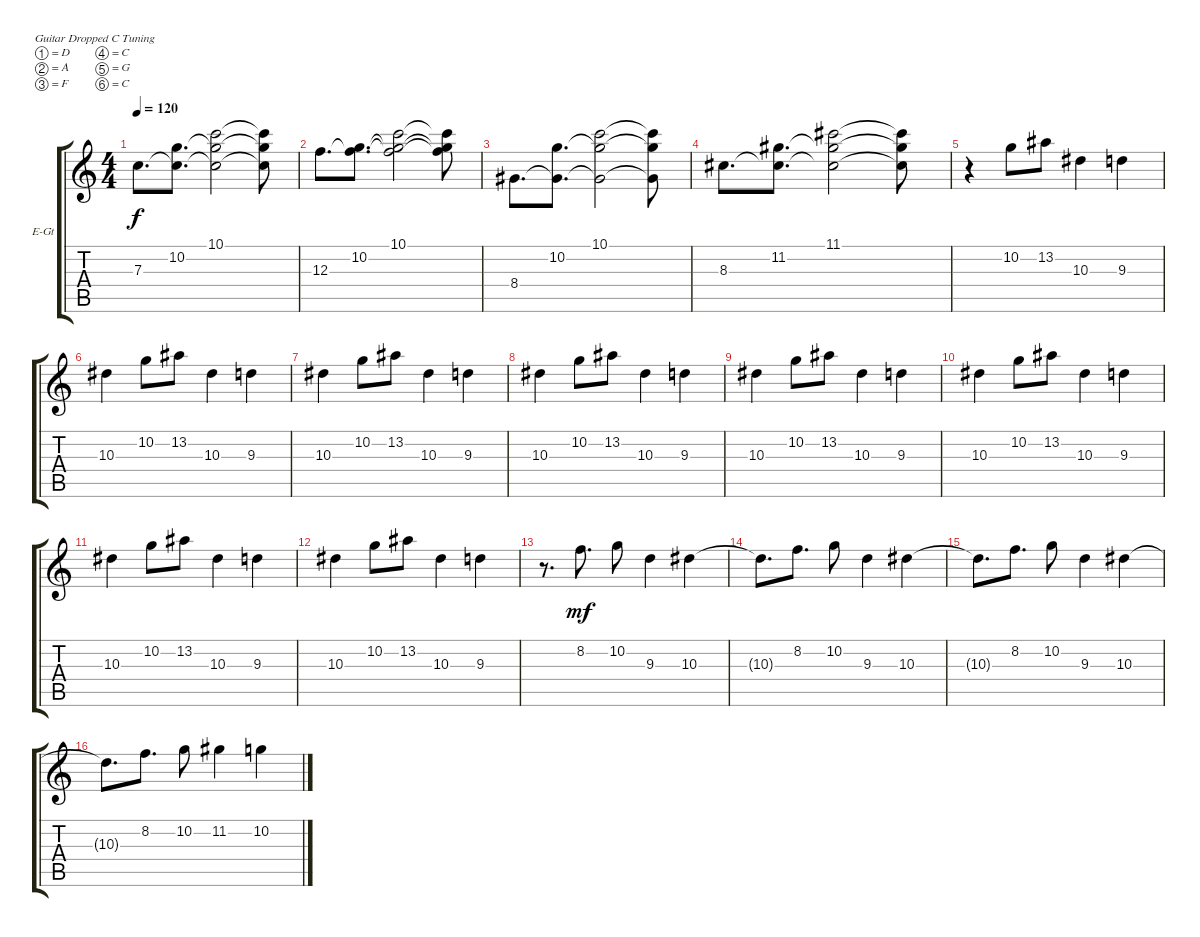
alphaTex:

\bracketExtendMode groupsimilarinstruments
\firstSystemTrackNameOrientation horizontal
\otherSystemsTrackNameOrientation horizontal
\track ("Electric Guitar 2" "E-Gt") {instrument distortionguitar}
\staff {score tabs}
\tuning (D4 A3 F3 C3 G2 C2)
\ts (4 4)
\tempo 120
\clef g2
\ks c
7.3.8{d dy f} (10.2 7.3{t}).8{d} (10.1 10.2{t} 7.3{t}).2 (10.1{t} 10.2{t} 7.3{t}).8 |
12.3.8{d} (10.2 12.3{t}).8{d} (10.1 10.2{t} 12.3{t}).2 (10.1{t} 10.2{t} 12.3{t}).8 |
8.4.8{d} (10.2 8.4{t}).8{d} (10.1 10.2{t} 8.4{t}).2 (10.1{t} 10.2{t} 8.4{t}).8 |
8.3.8{d} (11.2 8.3{t}).8{d} (11.1 11.2{t} 8.3{t}).2 (11.1{t} 11.2{t} 8.3{t}).8 |
r.4 10.2.8 13.2.8 10.3.4 9.3.4 |
10.3.4 10.2.8 13.2.8 10.3.4 9.3.4 |
10.3.4 10.2.8 13.2.8 10.3.4 9.3.4 |
10.3.4 10.2.8 13.2.8 10.3.4 9.3.4 |
10.3.4 10.2.8 13.2.8 10.3.4 9.3.4 |
10.3.4 10.2.8 13.2.8 10.3.4 9.3.4 |
10.3.4 10.2.8 13.2.8 10.3.4 9.3.4 |
10.3.4 10.2.8 13.2.8 10.3.4 9.3.4 |
r.8{d} 8.2.8{d dy mf} 10.2.8 9.3.4 10.3.4 |
10.3{t}.8{d} 8.2.8{d} 10.2.8 9.3.4 10.3.4 |
10.3{t}.8{d} 8.2.8{d} 10.2.8 9.3.4 10.3.4 |
10.3{t}.8{d} 8.2.8{d} 10.2.8 11.2.4 10.2.4
